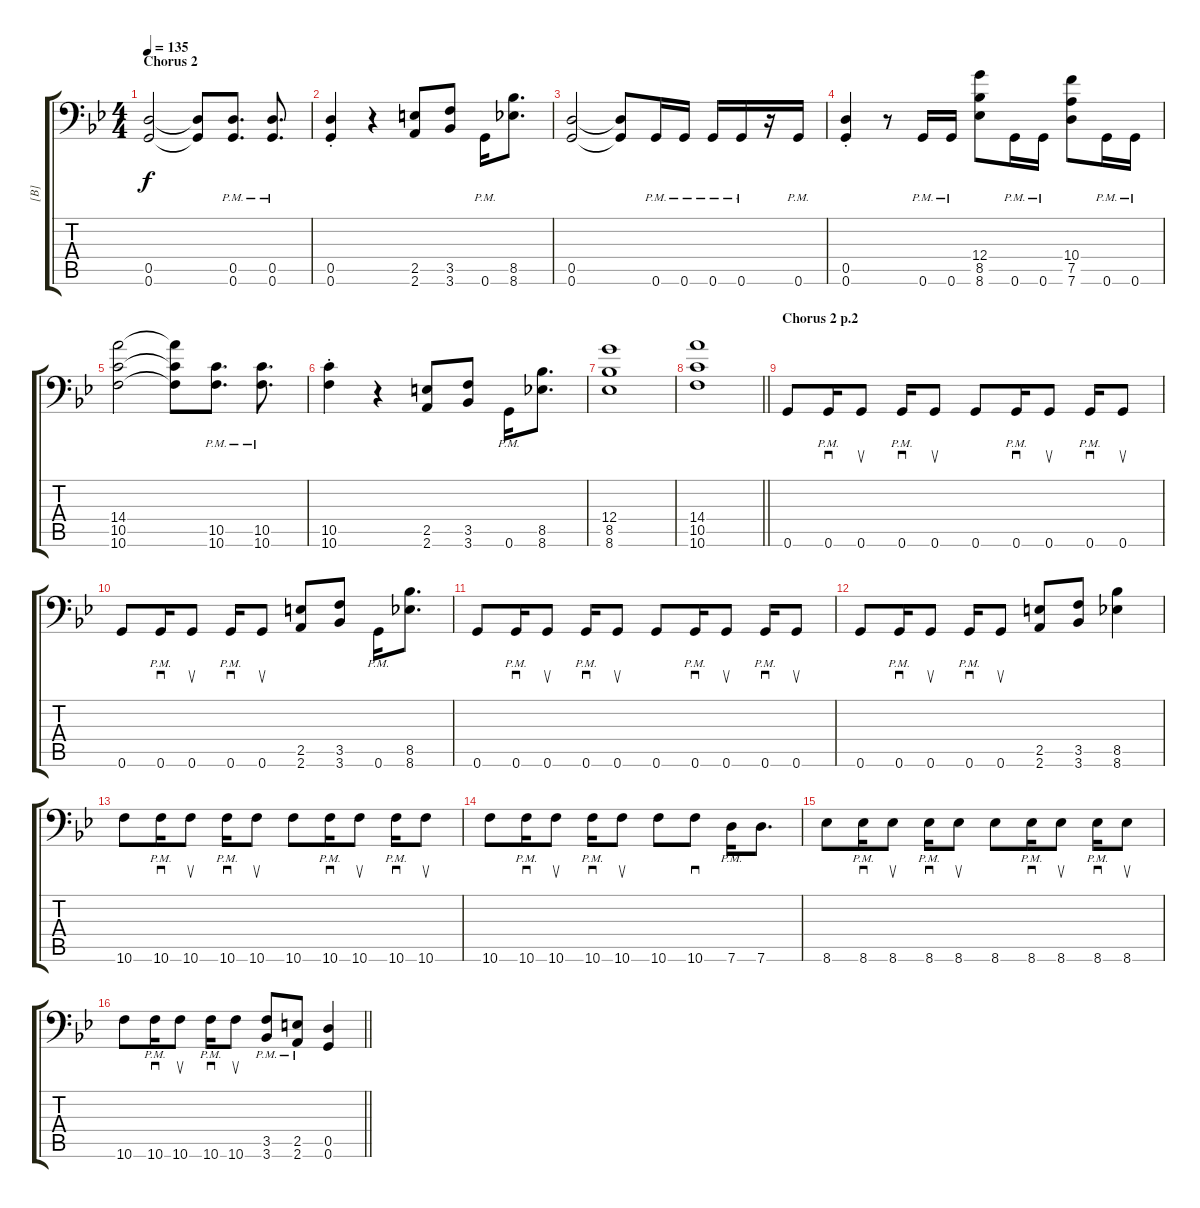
\track ("[B]" "[B]") {instrument distortionguitar}
\staff {score tabs}
\tuning (A3 E3 C3 G2 D2 G1) {hide}
\ts (4 4)
\section ("" "Chorus 2")
\tempo 135
\clef f4
\ks gminor
(0.5 0.6).2{dy f} (0.5{t} 0.6{t}).8 (0.5{pm} 0.6{pm}).8{d} (0.5{pm} 0.6{pm}).8{d} |
(0.5{st} 0.6{st}).4 r.4 (2.5 2.6).8 (3.5 3.6).8 0.6{pm}.16 (8.5 8.6).8{d} |
(0.5 0.6).2 (0.5{t} 0.6{t}).8 0.6{pm}.16 0.6{pm}.16 0.6{pm}.16 0.6{pm}.16 r.16 0.6{pm}.16 |
(0.5{st} 0.6{st}).4 r.8 0.6{pm}.16 0.6{pm}.16 (12.4 8.5 8.6).8 0.6{pm}.16 0.6{pm}.16 (10.4 7.5 7.6).8 0.6{pm}.16 0.6{pm}.16 |
(14.4 10.5 10.6).2 (14.4{t} 10.5{t} 10.6{t}).8 (10.5{pm} 10.6{pm}).8{d} (10.5{pm} 10.6{pm}).8{d} |
(10.5{st} 10.6{st}).4 r.4 (2.5 2.6).8 (3.5 3.6).8 0.6{pm}.16 (8.5 8.6).8{d} |
(12.4 8.5 8.6).1 |
\barLineRight lightlight
(14.4 10.5 10.6).1 |
\section ("" "Chorus 2 p.2")
0.6.8 0.6{pm}.16{sd} 0.6.8{su} 0.6{pm}.16{sd} 0.6.8{su} 0.6.8 0.6{pm}.16{sd} 0.6.8{su} 0.6{pm}.16{sd} 0.6.8{su} |
0.6.8 0.6{pm}.16{sd} 0.6.8{su} 0.6{pm}.16{sd} 0.6.8{su} (2.5 2.6).8 (3.5 3.6).8 0.6{pm}.16 (8.5 8.6).8{d} |
0.6.8 0.6{pm}.16{sd} 0.6.8{su} 0.6{pm}.16{sd} 0.6.8{su} 0.6.8 0.6{pm}.16{sd} 0.6.8{su} 0.6{pm}.16{sd} 0.6.8{su} |
0.6.8 0.6{pm}.16{sd} 0.6.8{su} 0.6{pm}.16{sd} 0.6.8{su} (2.5 2.6).8 (3.5 3.6).8 (8.5 8.6).4 |
10.6.8 10.6{pm}.16{sd} 10.6.8{su} 10.6{pm}.16{sd} 10.6.8{su} 10.6.8 10.6{pm}.16{sd} 10.6.8{su} 10.6{pm}.16{sd} 10.6.8{su} |
10.6.8 10.6{pm}.16{sd} 10.6.8{su} 10.6{pm}.16{sd} 10.6.8{su} 10.6.8 10.6.8{sd} 7.6{pm}.16 7.6.8{d} |
8.6.8 8.6{pm}.16{sd} 8.6.8{su} 8.6{pm}.16{sd} 8.6.8{su} 8.6.8 8.6{pm}.16{sd} 8.6.8{su} 8.6{pm}.16{sd} 8.6.8{su} |
\barLineRight lightlight
10.6.8 10.6{pm}.16{sd} 10.6.8{su} 10.6{pm}.16{sd} 10.6.8{su} (3.5{pm} 3.6{pm}).8 (2.5{pm} 2.6{pm}).8 (0.5 0.6).4
